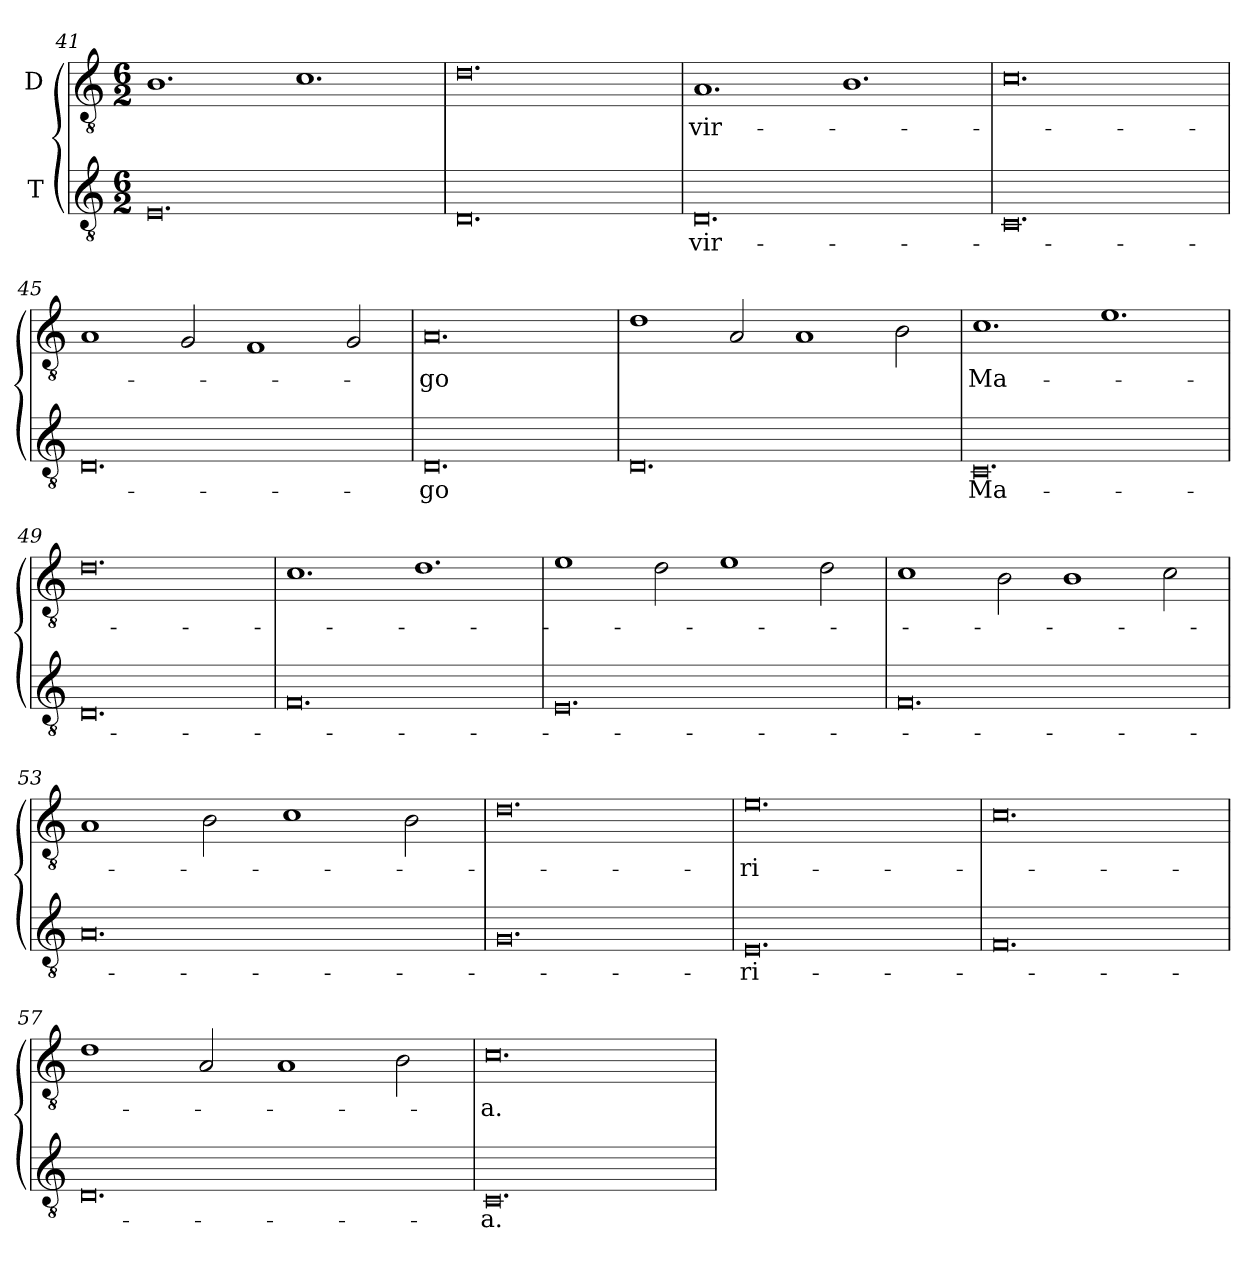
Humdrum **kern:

**kern	**text	**kern	**text
*part2	*part2	*part1	*part1
*staff2	*staff2	*staff1	*staff1
*I"T	*	*I"D	*
*clefGv2	*	*clefGv2	*
*ITrd7c12	*	*ITrd7c12	*
*k[]	*	*k[]	*
*C:	*	*C:	*
*M6/2	*	*M6/2	*
=41	=41	=41	=41
0.EEi/	.	1.BBi/	.
.	.	1.Ci\	.
=42	=42	=42	=42
0.DDi/	.	0.Di\	.
!!LO:LB:g=z
=43	=43	=43	=43
!	!LO:LY:b:color=#000000	!	!
!	!	!	!LO:LY:b:color=#000000
0.DDi/	vir-	1.AAi/	vir-
.	.	1.BBi/	.
=44	=44	=44	=44
0.CCi/	.	0.Ci\	.
=45	=45	=45	=45
0.DDi/	.	1AAi/	.
.	.	2GGi/	.
.	.	1FFi/	.
.	.	2GGi/	.
=46	=46	=46	=46
!	!LO:LY:b:color=#000000	!	!
!	!	!	!LO:LY:b:color=#000000
0.DDi/	-go	0.AAi/	-go
=47	=47	=47	=47
0.DDi/	.	1Di\	.
.	.	2AAi/	.
.	.	1AAi/	.
.	.	2BBi\	.
=48	=48	=48	=48
!	!LO:LY:b:color=#000000	!	!
!	!	!	!LO:LY:b:color=#000000
0.CCi/	Ma-	1.Ci\	Ma-
.	.	1.Ei\	.
=49	=49	=49	=49
0.DDi/	.	0.Di\	.
=50	=50	=50	=50
0.FFi/	.	1.Ci\	.
.	.	1.Di\	.
!!LO:LB:g=z
=51	=51	=51	=51
0.EEi/	.	1Ei\	.
.	.	2Di\	.
.	.	1Ei\	.
.	.	2Di\	.
=52	=52	=52	=52
0.FFi/	.	1Ci\	.
.	.	2BBi\	.
.	.	1BBi/	.
.	.	2Ci\	.
=53	=53	=53	=53
0.AAi/	.	1AAi/	.
.	.	2BBi\	.
.	.	1Ci\	.
.	.	2BBi\	.
=54	=54	=54	=54
0.GGi/	.	0.Di\	.
=55	=55	=55	=55
!	!LO:LY:b:color=#000000	!	!
!	!	!	!LO:LY:b:color=#000000
0.EEi/	-ri-	0.Ei\	-ri-
=56	=56	=56	=56
0.FFi/	.	0.Ci\	.
=57	=57	=57	=57
0.DDi/	.	1Di\	.
.	.	2AAi/	.
.	.	1AAi/	.
.	.	2BBi\	.
=58	=58	=58	=58
!	!LO:LY:b:color=#000000	!	!
!	!	!	!LO:LY:b:color=#000000
0.CCi/	-a.	0.C:i\	-a.
=	=	=	=
*-	*-	*-	*-
